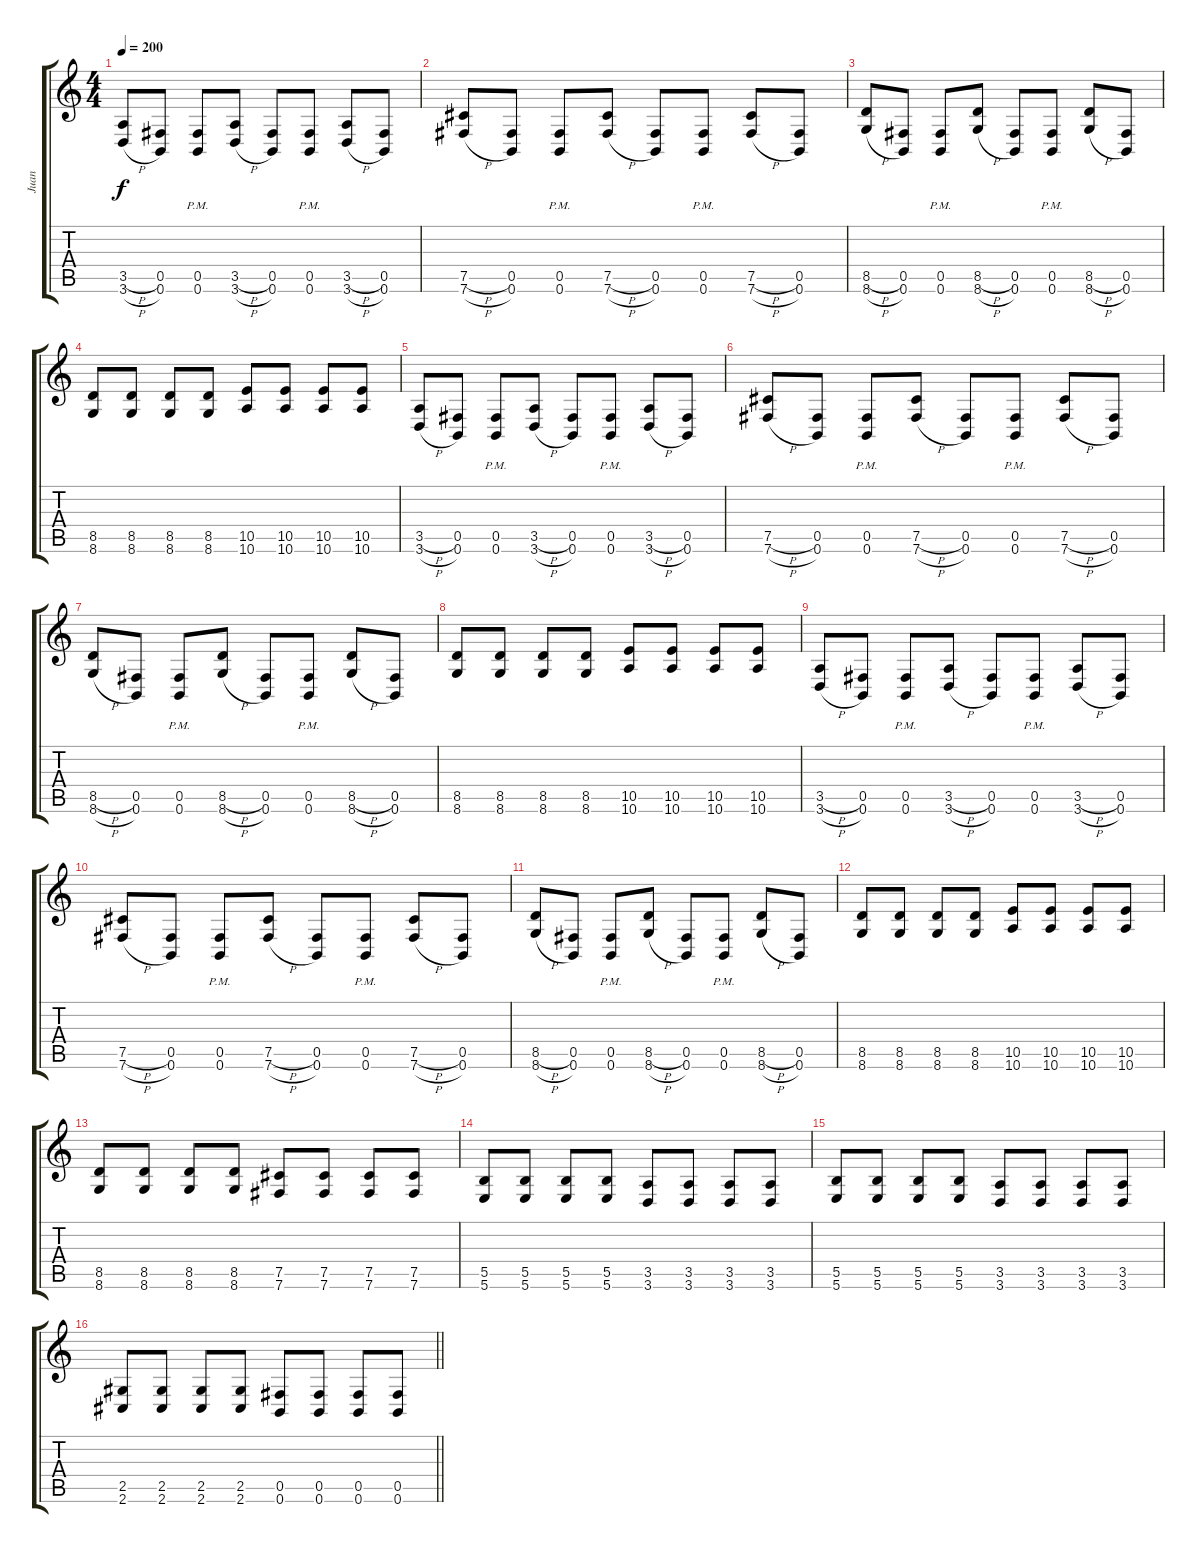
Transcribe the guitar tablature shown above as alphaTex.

\track ("Juan" "Juan") {instrument overdrivenguitar}
\staff {score tabs}
\tuning (Db4 Ab3 E3 B2 Gb2 B1) {hide}
\ts (4 4)
\tempo 200
\clef g2
\ks c
(3.5{h} 3.6{h}).8{dy f} (0.5 0.6).8 (0.5{pm} 0.6{pm}).8 (3.5{h} 3.6{h}).8 (0.5 0.6).8 (0.5{pm} 0.6{pm}).8 (3.5{h} 3.6{h}).8 (0.5 0.6).8 |
(7.5{h} 7.6{h}).8 (0.5 0.6).8 (0.5{pm} 0.6{pm}).8 (7.5{h} 7.6{h}).8 (0.5 0.6).8 (0.5{pm} 0.6{pm}).8 (7.5{h} 7.6{h}).8 (0.5 0.6).8 |
(8.5{h} 8.6{h}).8 (0.5 0.6).8 (0.5{pm} 0.6{pm}).8 (8.5{h} 8.6{h}).8 (0.5 0.6).8 (0.5{pm} 0.6{pm}).8 (8.5{h} 8.6{h}).8 (0.5 0.6).8 |
(8.5 8.6).8 (8.5 8.6).8 (8.5 8.6).8 (8.5 8.6).8 (10.5 10.6).8 (10.5 10.6).8 (10.5 10.6).8 (10.5 10.6).8 |
(3.5{h} 3.6{h}).8 (0.5 0.6).8 (0.5{pm} 0.6{pm}).8 (3.5{h} 3.6{h}).8 (0.5 0.6).8 (0.5{pm} 0.6{pm}).8 (3.5{h} 3.6{h}).8 (0.5 0.6).8 |
(7.5{h} 7.6{h}).8 (0.5 0.6).8 (0.5{pm} 0.6{pm}).8 (7.5{h} 7.6{h}).8 (0.5 0.6).8 (0.5{pm} 0.6{pm}).8 (7.5{h} 7.6{h}).8 (0.5 0.6).8 |
(8.5{h} 8.6{h}).8 (0.5 0.6).8 (0.5{pm} 0.6{pm}).8 (8.5{h} 8.6{h}).8 (0.5 0.6).8 (0.5{pm} 0.6{pm}).8 (8.5{h} 8.6{h}).8 (0.5 0.6).8 |
(8.5 8.6).8 (8.5 8.6).8 (8.5 8.6).8 (8.5 8.6).8 (10.5 10.6).8 (10.5 10.6).8 (10.5 10.6).8 (10.5 10.6).8 |
(3.5{h} 3.6{h}).8 (0.5 0.6).8 (0.5{pm} 0.6{pm}).8 (3.5{h} 3.6{h}).8 (0.5 0.6).8 (0.5{pm} 0.6{pm}).8 (3.5{h} 3.6{h}).8 (0.5 0.6).8 |
(7.5{h} 7.6{h}).8 (0.5 0.6).8 (0.5{pm} 0.6{pm}).8 (7.5{h} 7.6{h}).8 (0.5 0.6).8 (0.5{pm} 0.6{pm}).8 (7.5{h} 7.6{h}).8 (0.5 0.6).8 |
(8.5{h} 8.6{h}).8 (0.5 0.6).8 (0.5{pm} 0.6{pm}).8 (8.5{h} 8.6{h}).8 (0.5 0.6).8 (0.5{pm} 0.6{pm}).8 (8.5{h} 8.6{h}).8 (0.5 0.6).8 |
(8.5 8.6).8 (8.5 8.6).8 (8.5 8.6).8 (8.5 8.6).8 (10.5 10.6).8 (10.5 10.6).8 (10.5 10.6).8 (10.5 10.6).8 |
(8.5 8.6).8 (8.5 8.6).8 (8.5 8.6).8 (8.5 8.6).8 (7.5 7.6).8 (7.5 7.6).8 (7.5 7.6).8 (7.5 7.6).8 |
(5.5 5.6).8 (5.5 5.6).8 (5.5 5.6).8 (5.5 5.6).8 (3.5 3.6).8 (3.5 3.6).8 (3.5 3.6).8 (3.5 3.6).8 |
(5.5 5.6).8 (5.5 5.6).8 (5.5 5.6).8 (5.5 5.6).8 (3.5 3.6).8 (3.5 3.6).8 (3.5 3.6).8 (3.5 3.6).8 |
\barLineRight lightlight
(2.5 2.6).8 (2.5 2.6).8 (2.5 2.6).8 (2.5 2.6).8 (0.5 0.6).8 (0.5 0.6).8 (0.5 0.6).8 (0.5 0.6).8
